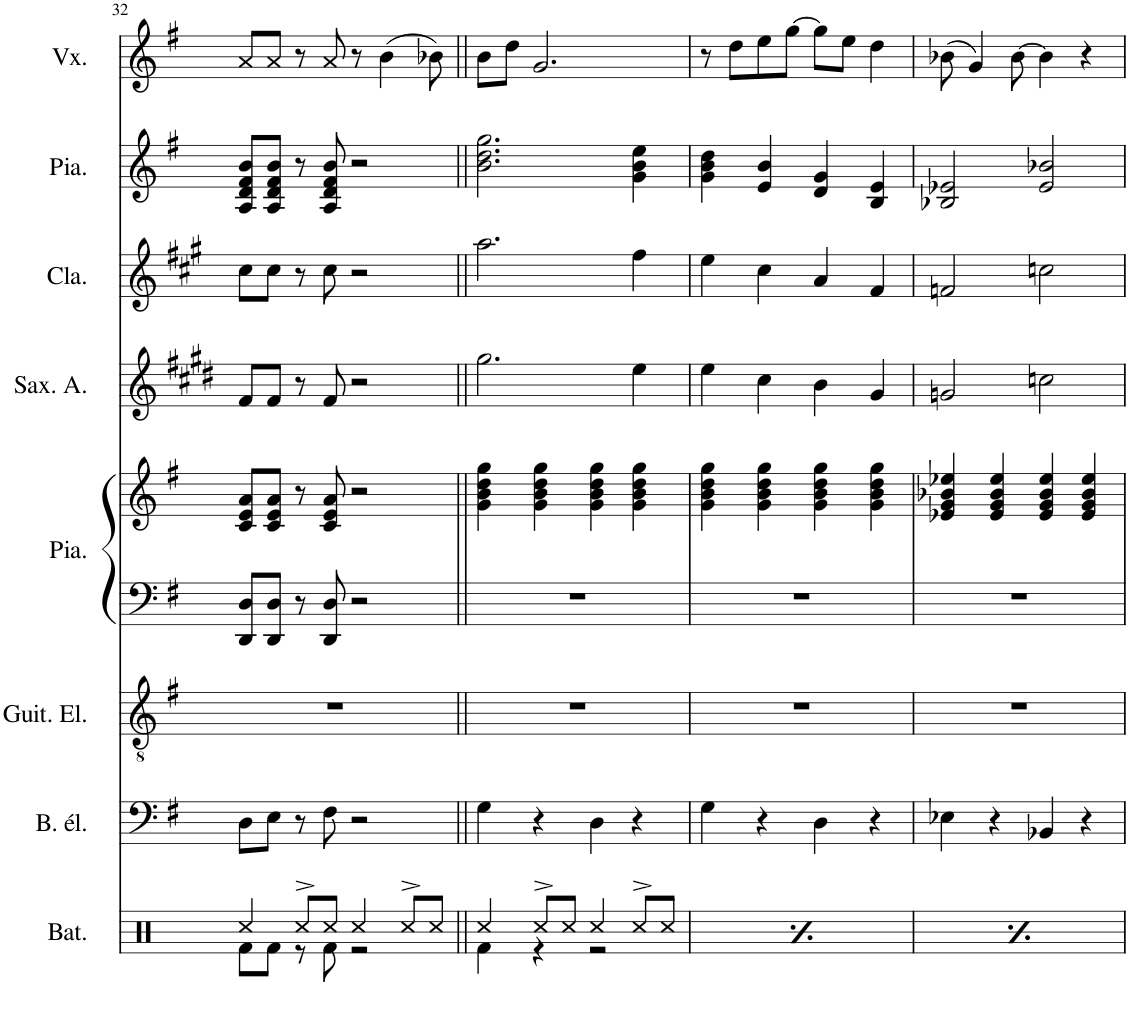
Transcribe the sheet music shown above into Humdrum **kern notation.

**kern	**kern	**kern	**kern	**kern	**kern	**kern	**kern	**kern
*part8	*part7	*part6	*part5	*part5	*part4	*part3	*part2	*part1
*staff9	*staff8	*staff7	*staff6	*staff5	*staff4	*staff3	*staff2	*staff1
*I"Batterie	*I"Basse électrique	*I"Guitare électrique	*I"Piano	*	*I"Saxophone Alto	*I"Clarinette	*I"Piano	*I"Voix
*I'Bat.	*I'B. él.	*I'Guit. El.	*I'Pia.	*	*I'Sax. A.	*I'Cla.	*I'Pia.	*I'Vx.
!!LO:PB:g=z
*clefX	*clefF4	*clefGv2	*clefF4	*clefG2	*clefG2	*clefG2	*clefG2	*clefG2
*	*Trd7c12	*	*	*	*Trd5c9	*Trd1c2	*	*
*k[]	*k[f#]	*k[f#]	*k[f#]	*k[f#]	*k[f#c#g#d#]	*k[f#c#g#]	*k[f#]	*k[f#]
*M4/4	*M4/4	*M4/4	*M4/4	*M4/4	*M4/4	*M4/4	*M4/4	*M4/4
*met(c)	*met(c)	*met(c)	*met(c)	*met(c)	*met(c)	*met(c)	*met(c)	*met(c)
=32	=32	=32	=32	=32	=32	=32	=32	=32
*^	*	*	*	*	*	*	*	*
4Rcc/	8Rf\L	8D\L	1r	8DD/ 8D/L	8c/ 8e/ 8a/L	8f#/L	8cc#\L	8A/ 8d/ 8f#/ 8b/L	8a/L
.	8Rf\J	8E\J	.	8DD/ 8D/J	8c/ 8e/ 8a/J	8f#/J	8cc#\J	8A/ 8d/ 8f#/ 8b/J	8a/J
8Rcc^/L	8r	8r	.	8r	8r	8r	8r	8r	8r
8Rcc/J	8Rf\	8F#\	.	8DD/ 8D/	8c/ 8e/ 8a/	8f#/	8cc#\	8A/ 8d/ 8f#/ 8b/	8a/
4Rcc/	2r	2r	.	2r	2r	2r	2r	2r	8r
.	.	.	.	.	.	.	.	.	(4b\
8Rcc^/L	.	.	.	.	.	.	.	.	.
8Rcc/J	.	.	.	.	.	.	.	.	8b-X\)
=33||	=33||	=33||	=33||	=33||	=33||	=33||	=33||	=33||	=33||
4Rcc/	4Rf\	4G\	1r	1r	4g\ 4b\ 4dd\ 4gg\	2.gg#\	2.aa\	2.b\ 2.dd\ 2.gg\	8b\L
.	.	.	.	.	.	.	.	.	8dd\J
8Rcc^/L	4r	4r	.	.	4g\ 4b\ 4dd\ 4gg\	.	.	.	2.g/
8Rcc/J	.	.	.	.	.	.	.	.	.
4Rcc/	2r	4D\	.	.	4g\ 4b\ 4dd\ 4gg\	.	.	.	.
8Rcc^/L	.	4r	.	.	4g\ 4b\ 4dd\ 4gg\	4ee\	4ff#\	4g\ 4b\ 4ee\	.
8Rcc/J	.	.	.	.	.	.	.	.	.
=34	=34	=34	=34	=34	=34	=34	=34	=34	=34
4Rcc/	4Rf\	4G\	1r	1r	4g\ 4b\ 4dd\ 4gg\	4ee\	4ee\	4g\ 4b\ 4dd\	8r
.	.	.	.	.	.	.	.	.	8dd\L
8Rcc^/L	4r	4r	.	.	4g\ 4b\ 4dd\ 4gg\	4cc#\	4cc#\	4e/ 4b/	8ee\
8Rcc/J	.	.	.	.	.	.	.	.	[8gg\J
4Rcc/	2r	4D\	.	.	4g\ 4b\ 4dd\ 4gg\	4b\	4a/	4d/ 4g/	8gg\L]
.	.	.	.	.	.	.	.	.	8ee\J
8Rcc^/L	.	4r	.	.	4g\ 4b\ 4dd\ 4gg\	4g#/	4f#/	4B/ 4e/	4dd\
8Rcc/J	.	.	.	.	.	.	.	.	.
=35	=35	=35	=35	=35	=35	=35	=35	=35	=35
4Rcc/	4Rf\	4E-X\	1r	1r	4e-X/ 4g/ 4b-X/ 4ee-X/	2gn/	2fn/	2B-X/ 2e-X/	(8b-X\
.	.	.	.	.	.	.	.	.	4g/)
8Rcc^/L	4r	4r	.	.	4e-/ 4g/ 4b-/ 4ee-/	.	.	.	.
8Rcc/J	.	.	.	.	.	.	.	.	[8b-\
4Rcc/	2r	4BB-X/	.	.	4e-/ 4g/ 4b-/ 4ee-/	2ccn\	2ccn\	2e-/ 2b-X/	4b-\]
8Rcc^/L	.	4r	.	.	4e-/ 4g/ 4b-/ 4ee-/	.	.	.	4r
8Rcc/J	.	.	.	.	.	.	.	.	.
*v	*v	*	*	*	*	*	*	*	*
=	=	=	=	=	=	=	=	=
*-	*-	*-	*-	*-	*-	*-	*-	*-
